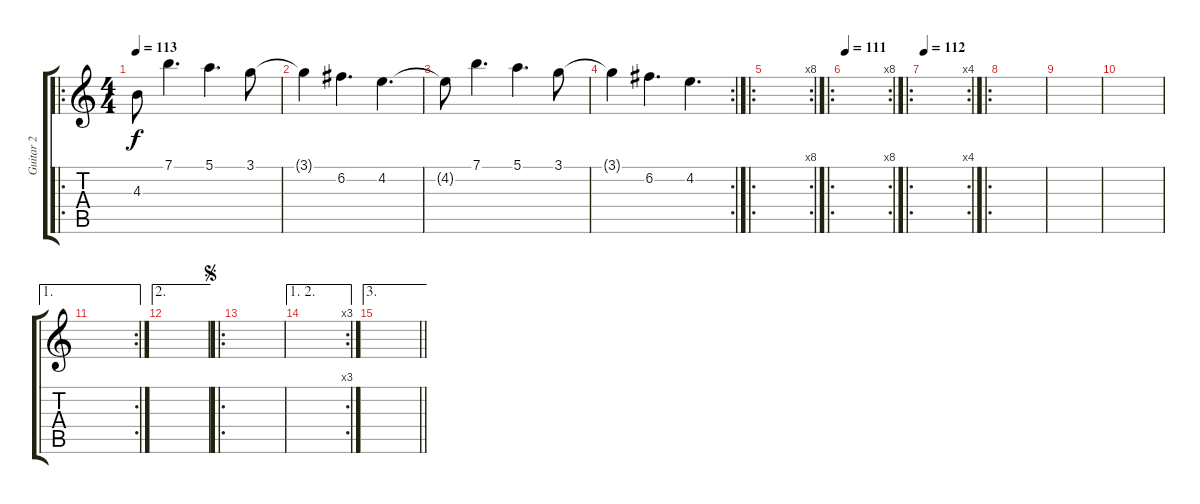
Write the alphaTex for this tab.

\track ("Guitar 2" "Guitar 2") {mute instrument acousticguitarsteel}
\staff {score tabs}
\tuning (E4 C4 G3 C3 G2 C2) {hide}
\ro
\ts (4 4)
\tempo 113
\clef g2
\ks c
4.3.8{dy f} 7.1.4{d} 5.1.4{d} 3.1.8 |
3.1{t}.4 6.2.4{d} 4.2.4{d} |
4.2{t}.8 7.1.4{d} 5.1.4{d} 3.1.8 |
\rc 2
3.1{t}.4 6.2.4{d} 4.2.4{d} |
\ro
\rc 8
|
\ro
\rc 8
\tempo 111
|
\ro
\rc 4
\tempo 112
|
\ro
|
|
|
\ae 1
\rc 2
|
\ae 2
|
\ro
\jump segno
|
\ae (1 2)
\rc 3
|
\ae 3
\barLineRight lightlight
